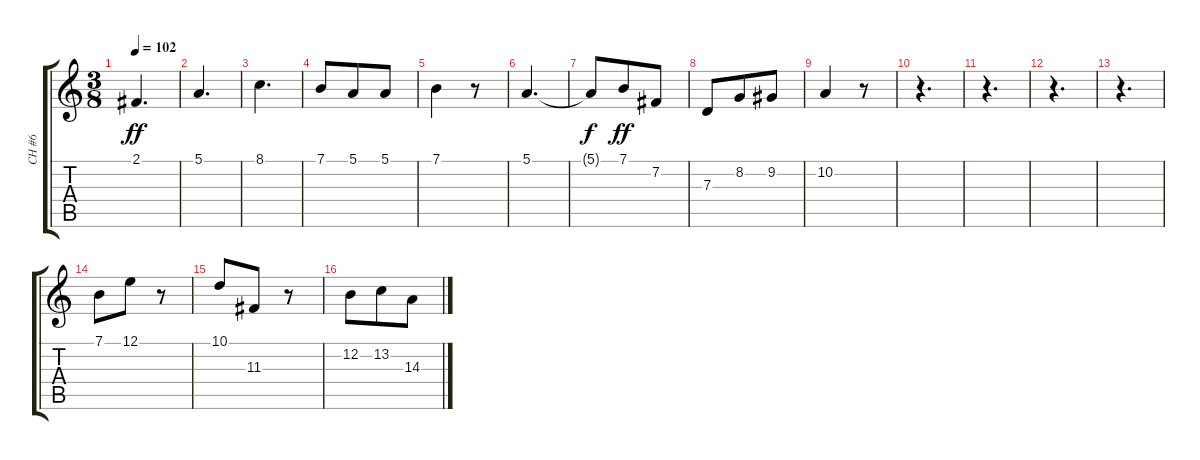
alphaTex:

\track ("CH #6" "CH #6") {instrument stringensemble1}
\staff {score tabs}
\tuning (E4 B3 G3 D3 A2 E2) {hide}
\ts (3 8)
\tempo 102
\clef g2
\ks c
2.1.4{d dy ff} |
5.1.4{d} |
8.1.4{d} |
7.1.8 5.1.8 5.1.8 |
7.1.4 r.8 |
5.1.4{d} |
5.1{t}.8{dy f} 7.1.8{dy ff} 7.2.8 |
7.3.8 8.2.8 9.2.8 |
10.2.4 r.8 |
r.4{d} |
r.4{d} |
r.4{d} |
r.4{d} |
7.1.8 12.1.8 r.8 |
10.1.8 11.3.8 r.8 |
12.2.8 13.2.8 14.3.8
